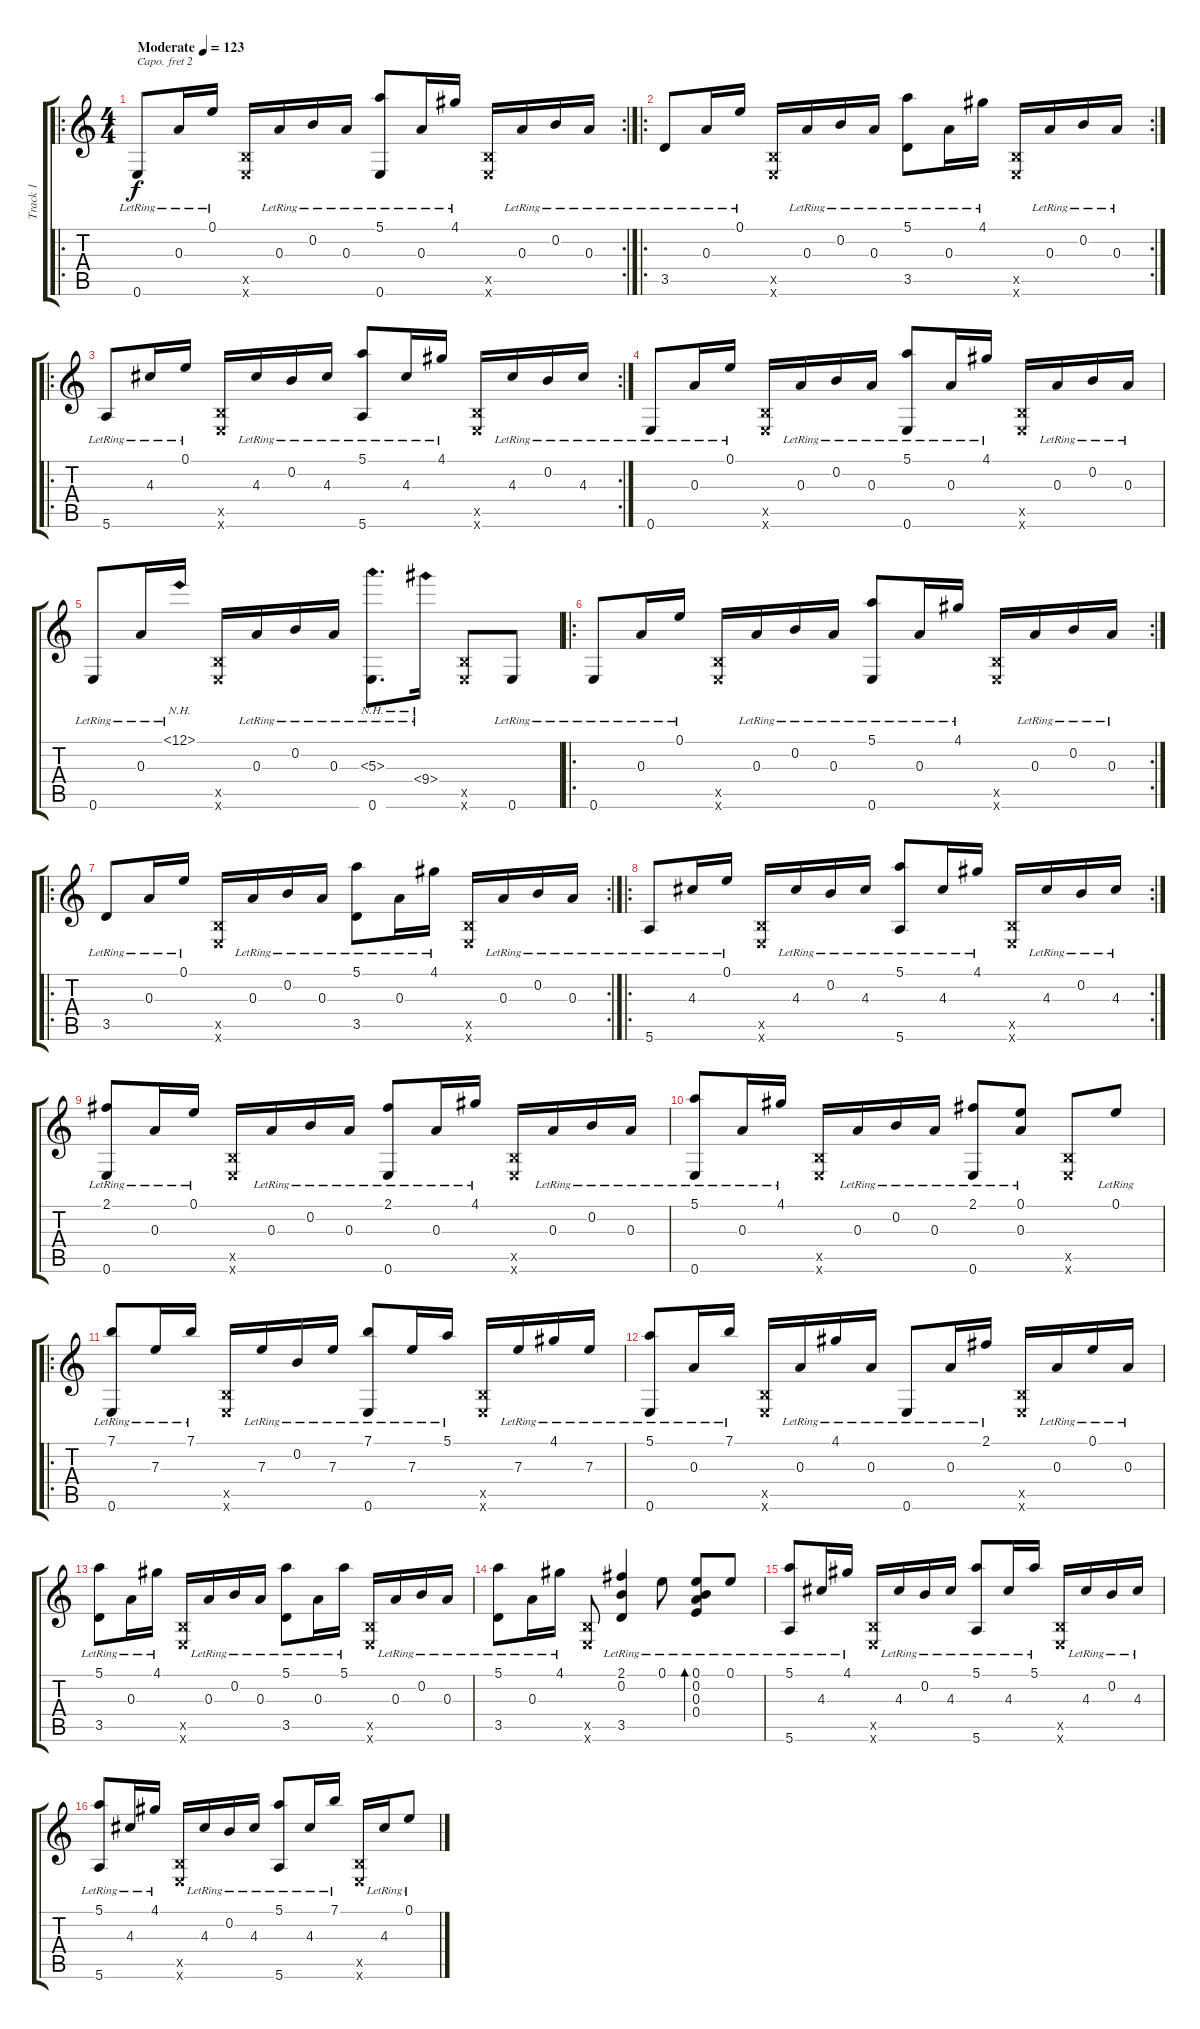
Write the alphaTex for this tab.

\track ("Track 1" "Track 1") {instrument acousticguitarsteel}
\staff {score tabs}
\capo 2
\tuning (D4 A3 G3 D3 A2 D2) {hide}
\ro
\rc 2
\ts (4 4)
\tempo (123 "Moderate")
\clef g2
\ks c
0.6{lr}.8{dy f instrument acousticguitarsteel} 0.3{lr}.16 0.1{lr}.16 (0.5{x} 0.6{x}).16 0.3{lr}.16 0.2{lr}.16 0.3{lr}.16 (5.1{lr} 0.6{lr}).8 0.3{lr}.16 4.1{lr}.16 (0.5{x} 0.6{x}).16 0.3{lr}.16 0.2{lr}.16 0.3{lr}.16 |
\ro
\rc 2
3.5{lr}.8 0.3{lr}.16 0.1{lr}.16 (0.5{x} 0.6{x}).16 0.3{lr}.16 0.2{lr}.16 0.3{lr}.16 (5.1{lr} 3.5{lr}).8 0.3{lr}.16 4.1{lr}.16 (0.5{x} 0.6{x}).16 0.3{lr}.16 0.2{lr}.16 0.3{lr}.16 |
\ro
\rc 2
5.6{lr}.8 4.3{lr}.16 0.1{lr}.16 (0.5{x} 0.6{x}).16 4.3{lr}.16 0.2{lr}.16 4.3{lr}.16 (5.1{lr} 5.6{lr}).8 4.3{lr}.16 4.1{lr}.16 (0.5{x} 0.6{x}).16 4.3{lr}.16 0.2{lr}.16 4.3{lr}.16 |
0.6{lr}.8 0.3{lr}.16 0.1{lr}.16 (0.5{x} 0.6{x}).16 0.3{lr}.16 0.2{lr}.16 0.3{lr}.16 (5.1{lr} 0.6{lr}).8 0.3{lr}.16 4.1{lr}.16 (0.5{x} 0.6{x}).16 0.3{lr}.16 0.2{lr}.16 0.3{lr}.16 |
0.6{lr}.8 0.3{lr}.16 12.1{nh lr}.16 (0.5{x} 0.6{x}).16 0.3{lr}.16 0.2{lr}.16 0.3{lr}.16 (5.3{nh lr} 0.6{lr}).8{d} 9.4{nh lr}.16 (0.5{x} 0.6{x}).8 0.6{lr}.8 |
\ro
\rc 2
0.6{lr}.8 0.3{lr}.16 0.1{lr}.16 (0.5{x} 0.6{x}).16 0.3{lr}.16 0.2{lr}.16 0.3{lr}.16 (5.1{lr} 0.6{lr}).8 0.3{lr}.16 4.1{lr}.16 (0.5{x} 0.6{x}).16 0.3{lr}.16 0.2{lr}.16 0.3{lr}.16 |
\ro
\rc 2
3.5{lr}.8 0.3{lr}.16 0.1{lr}.16 (0.5{x} 0.6{x}).16 0.3{lr}.16 0.2{lr}.16 0.3{lr}.16 (5.1{lr} 3.5{lr}).8 0.3{lr}.16 4.1{lr}.16 (0.5{x} 0.6{x}).16 0.3{lr}.16 0.2{lr}.16 0.3{lr}.16 |
\ro
\rc 2
5.6{lr}.8 4.3{lr}.16 0.1{lr}.16 (0.5{x} 0.6{x}).16 4.3{lr}.16 0.2{lr}.16 4.3{lr}.16 (5.1{lr} 5.6{lr}).8 4.3{lr}.16 4.1{lr}.16 (0.5{x} 0.6{x}).16 4.3{lr}.16 0.2{lr}.16 4.3{lr}.16 |
(2.1{lr} 0.6{lr}).8 0.3{lr}.16 0.1{lr}.16 (0.5{x} 0.6{x}).16 0.3{lr}.16 0.2{lr}.16 0.3{lr}.16 (2.1{lr} 0.6{lr}).8 0.3{lr}.16 4.1{lr}.16 (0.5{x} 0.6{x}).16 0.3{lr}.16 0.2{lr}.16 0.3{lr}.16 |
(5.1{lr} 0.6{lr}).8 0.3{lr}.16 4.1{lr}.16 (0.5{x} 0.6{x}).16 0.3{lr}.16 0.2{lr}.16 0.3{lr}.16 (2.1{lr} 0.6{lr}).8 (0.1{lr} 0.3{lr}).8 (0.5{x} 0.6{x}).8 0.1{lr}.8 |
\ro
(7.1{lr} 0.6{lr}).8 7.3{lr}.16 7.1{lr}.16 (0.5{x} 0.6{x}).16 7.3{lr}.16 0.2{lr}.16 7.3{lr}.16 (7.1{lr} 0.6{lr}).8 7.3{lr}.16 5.1{lr}.16 (0.5{x} 0.6{x}).16 7.3{lr}.16 4.1{lr}.16 7.3{lr}.16 |
(5.1{lr} 0.6{lr}).8 0.3{lr}.16 7.1{lr}.16 (0.5{x} 0.6{x}).16 0.3{lr}.16 4.1{lr}.16 0.3{lr}.16 0.6{lr}.8 0.3{lr}.16 2.1{lr}.16 (0.5{x} 0.6{x}).16 0.3{lr}.16 0.1{lr}.16 0.3{lr}.16 |
(5.1{lr} 3.5{lr}).8 0.3{lr}.16 4.1{lr}.16 (0.5{x} 0.6{x}).16 0.3{lr}.16 0.2{lr}.16 0.3{lr}.16 (5.1{lr} 3.5{lr}).8 0.3{lr}.16 5.1{lr}.16 (0.5{x} 0.6{x}).16 0.3{lr}.16 0.2{lr}.16 0.3{lr}.16 |
(5.1{lr} 3.5{lr}).8 0.3{lr}.16 4.1{lr}.16 (0.5{x} 0.6{x}).8 (2.1{lr} 0.2{lr} 3.5{lr}).4 0.1{lr}.8 (0.1{lr} 0.2{lr} 0.3{lr} 0.4{lr}).8{bd 120} 0.1{lr}.8 |
(5.1{lr} 5.6{lr}).8 4.3{lr}.16 4.1{lr}.16 (0.5{x} 0.6{x}).16 4.3{lr}.16 0.2{lr}.16 4.3{lr}.16 (5.1{lr} 5.6{lr}).8 4.3{lr}.16 5.1{lr}.16 (0.5{x} 0.6{x}).16 4.3{lr}.16 0.2{lr}.16 4.3{lr}.16 |
(5.1{lr} 5.6{lr}).8 4.3{lr}.16 4.1{lr}.16 (0.5{x} 0.6{x}).16 4.3{lr}.16 0.2{lr}.16 4.3{lr}.16 (5.1{lr} 5.6{lr}).8 4.3{lr}.16 7.1{lr}.16 (0.5{x} 0.6{x}).16 4.3{lr}.16 0.1{lr}.8
